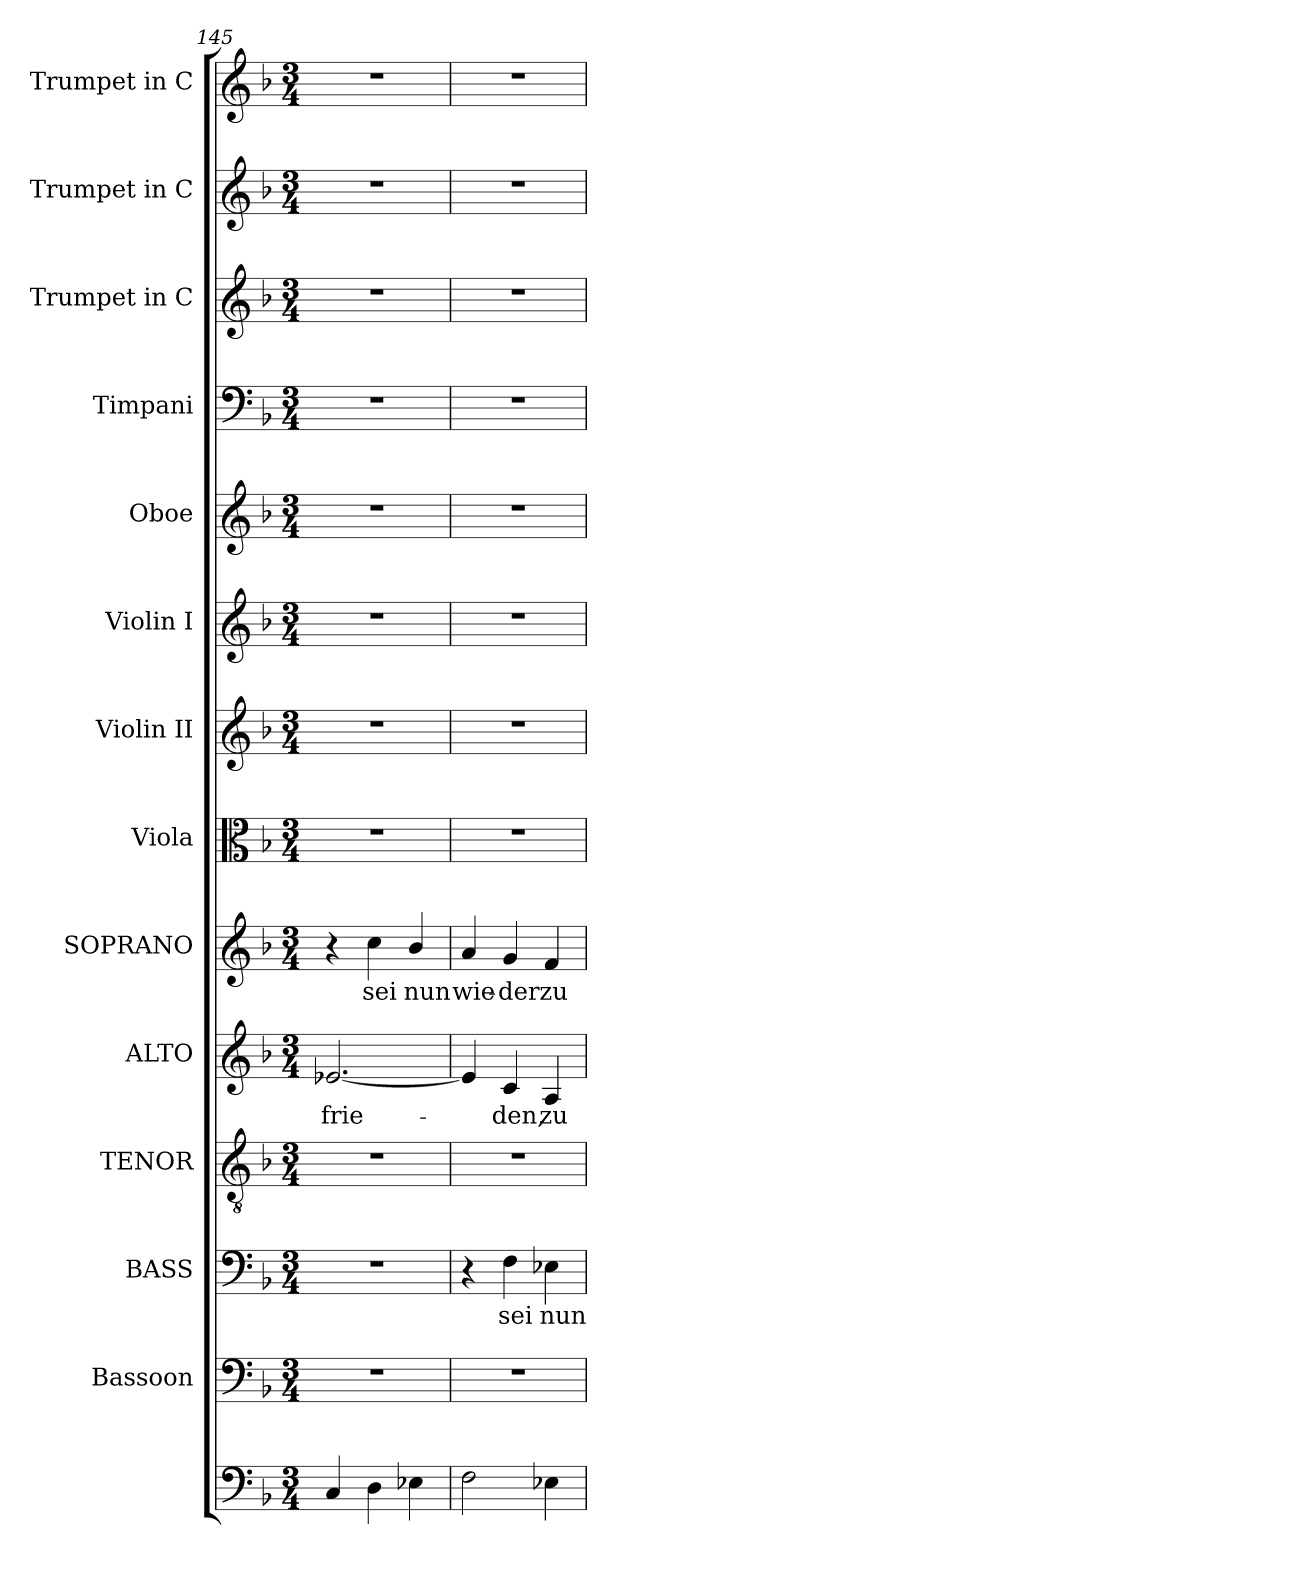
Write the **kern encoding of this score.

**kern	**kern	**kern	**text	**kern	**kern	**text	**kern	**text	**kern	**kern	**kern	**kern	**kern	**kern	**kern	**kern
*part14	*part13	*part12	*part12	*part11	*part10	*part10	*part9	*part9	*part8	*part7	*part6	*part5	*part4	*part3	*part2	*part1
*staff14	*staff13	*staff12	*staff12	*staff11	*staff10	*staff10	*staff9	*staff9	*staff8	*staff7	*staff6	*staff5	*staff4	*staff3	*staff2	*staff1
*	*I"Bassoon	*I"BASS	*	*I"TENOR	*I"ALTO	*	*I"SOPRANO	*	*I"Viola	*I"Violin II	*I"Violin I	*I"Oboe	*I"Timpani	*I"Trumpet in C	*I"Trumpet in C	*I"Trumpet in C
*	*	*	*	*	*I'Alto	*	*I'Soprano	*	*I'Viola	*I'Violin II	*I'Violin I	*I'Oboe	*I'Timp.	*	*	*
*clefF4	*clefF4	*clefF4	*	*clefGv2	*clefG2	*	*clefG2	*	*clefC3	*clefG2	*clefG2	*clefG2	*clefF4	*clefG2	*clefG2	*clefG2
*	*	*	*	*ITrd7c12	*	*	*	*	*	*	*	*	*	*	*	*
*k[b-]	*k[b-]	*k[b-]	*	*k[b-]	*k[b-]	*	*k[b-]	*	*k[b-]	*k[b-]	*k[b-]	*k[b-]	*k[b-]	*k[b-]	*k[b-]	*k[b-]
*F:	*F:	*F:	*	*F:	*F:	*	*F:	*	*F:	*F:	*F:	*F:	*F:	*F:	*F:	*F:
*M3/4	*M3/4	*M3/4	*	*M3/4	*M3/4	*	*M3/4	*	*M3/4	*M3/4	*M3/4	*M3/4	*M3/4	*M3/4	*M3/4	*M3/4
=145	=145	=145	=145	=145	=145	=145	=145	=145	=145	=145	=145	=145	=145	=145	=145	=145
!	!LO:N:vis=1	!LO:N:vis=1	!	!LO:N:vis=1	!	!	!	!	!	!	!	!	!	!	!	!
!	!	!	!	!	!	!LO:LY:b:color=#000000	!	!	!LO:N:vis=1	!LO:N:vis=1	!LO:N:vis=1	!LO:N:vis=1	!LO:N:vis=1	!LO:N:vis=1	!LO:N:vis=1	!LO:N:vis=1
4Ci/	2.r	2.r	.	2.r	[2.e-Xi/	-frie-	4r	.	2.r	2.r	2.r	2.r	2.r	2.r	2.r	2.r
!	!	!	!	!	!	!	!	!LO:LY:b:color=#000000	!	!	!	!	!	!	!	!
4Di\	.	.	.	.	.	.	4cci\	sei	.	.	.	.	.	.	.	.
!	!	!	!	!	!	!	!	!LO:LY:b:color=#000000	!	!	!	!	!	!	!	!
4E-Xi\	.	.	.	.	.	.	4b-i/	nun	.	.	.	.	.	.	.	.
=146	=146	=146	=146	=146	=146	=146	=146	=146	=146	=146	=146	=146	=146	=146	=146	=146
!	!LO:N:vis=1	!	!	!LO:N:vis=1	!	!	!	!	!	!	!	!	!	!	!	!
!	!	!	!	!	!	!	!	!LO:LY:b:color=#000000	!LO:N:vis=1	!LO:N:vis=1	!LO:N:vis=1	!LO:N:vis=1	!LO:N:vis=1	!LO:N:vis=1	!LO:N:vis=1	!LO:N:vis=1
2Fi\	2.r	4r	.	2.r	4e-i/]	.	4ai/	wie-	2.r	2.r	2.r	2.r	2.r	2.r	2.r	2.r
!	!	!	!LO:LY:b:color=#000000	!	!	!	!	!	!	!	!	!	!	!	!	!
!	!	!	!	!	!	!LO:LY:b:color=#000000	!	!	!	!	!	!	!	!	!	!
!	!	!	!	!	!	!	!	!LO:LY:b:color=#000000	!	!	!	!	!	!	!	!
.	.	4Fi\	sei	.	4ci/	-den,	4gi/	-der	.	.	.	.	.	.	.	.
!	!	!	!LO:LY:b:color=#000000	!	!	!	!	!	!	!	!	!	!	!	!	!
!	!	!	!	!	!	!LO:LY:b:color=#000000	!	!	!	!	!	!	!	!	!	!
!	!	!	!	!	!	!	!	!LO:LY:b:color=#000000	!	!	!	!	!	!	!	!
4E-Xi\	.	4E-Xi\	nun	.	4Ai/	zu-	4fi/	zu	.	.	.	.	.	.	.	.
=	=	=	=	=	=	=	=	=	=	=	=	=	=	=	=	=
*-	*-	*-	*-	*-	*-	*-	*-	*-	*-	*-	*-	*-	*-	*-	*-	*-
